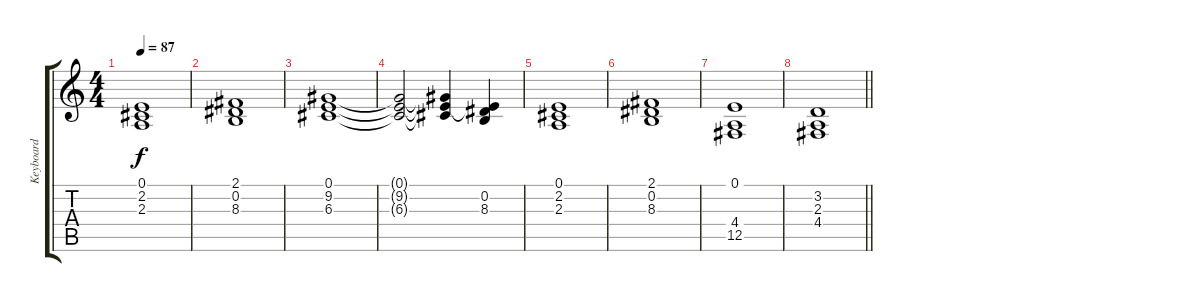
\track ("Keyboard" "Keyboard") {instrument synthstrings1}
\staff {score tabs}
\tuning (E4 B3 G3 D3 A2 E2) {hide}
\ts (4 4)
\tempo 87
\clef g2
\ks c
(0.1 2.2 2.3).1{dy f} |
(2.1 0.2 8.3).1 |
(0.1 9.2 6.3).1 |
(0.1{t} 9.2{t} 6.3{t}).2 (0.1{t} 9.2{t} 6.3{t}).4 (0.1{t} 0.2 8.3).4 |
(0.1 2.2 2.3).1 |
(2.1 0.2 8.3).1 |
(0.1 4.4 12.5).1 |
\barLineRight lightlight
(3.2 2.3 4.4).1
